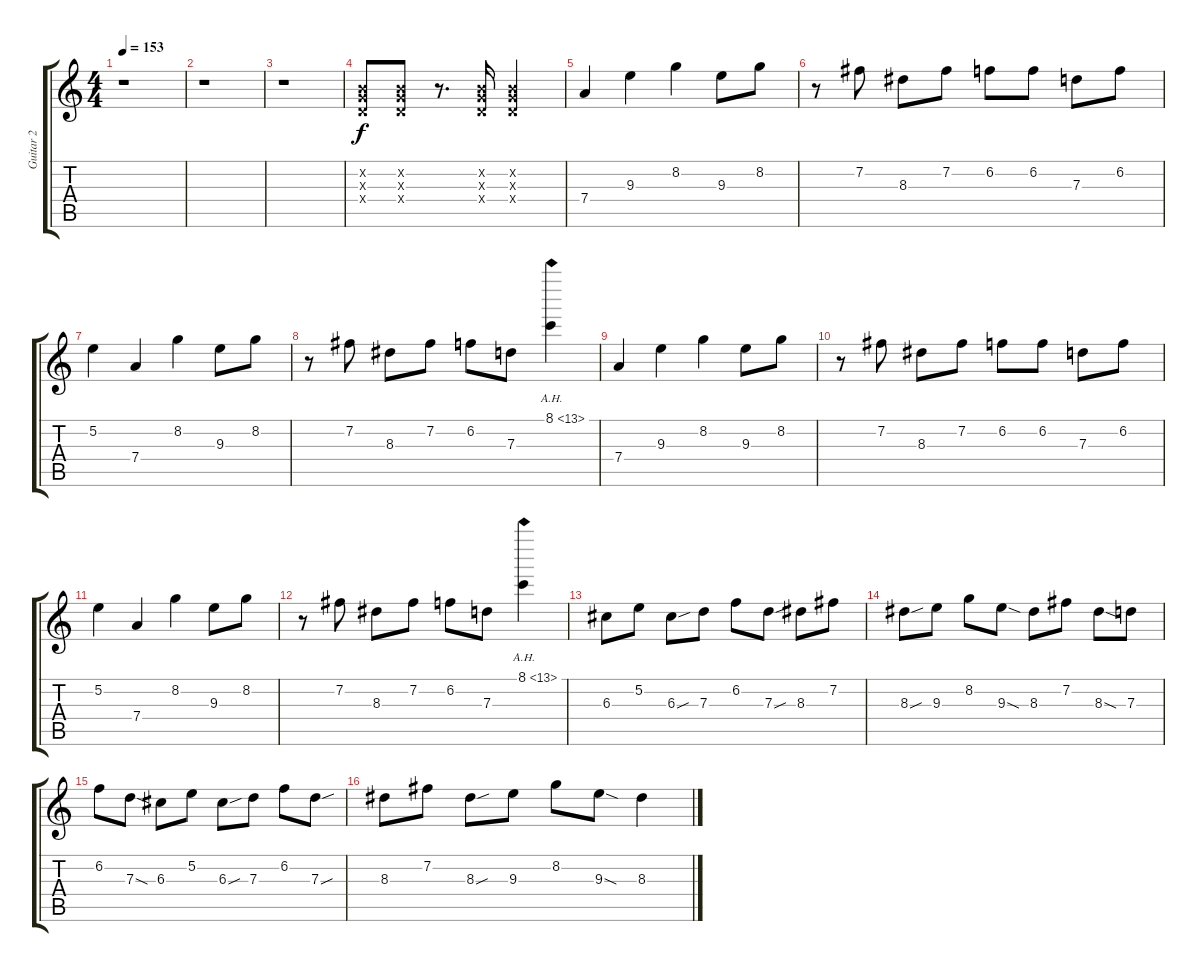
\track ("Guitar 2" "Guitar 2") {instrument distortionguitar}
\staff {score tabs}
\tuning (E4 B3 G3 D3 A2 E2) {hide}
\ts (4 4)
\tempo 153
\clef g2
\ks c
r.1{dy f instrument distortionguitar} |
r.1 |
r.1 |
(0.2{x} 0.3{x} 0.4{x}).8 (0.2{x} 0.3{x} 0.4{x}).8 r.8{d} (0.2{x} 0.3{x} 0.4{x}).16 (0.2{x} 0.3{x} 0.4{x}).2 |
7.4.4 9.3.4 8.2.4 9.3.8 8.2.8 |
r.8 7.2.8 8.3.8 7.2.8 6.2.8 6.2.8 7.3.8 6.2.8 |
5.2.4 7.4.4 8.2.4 9.3.8 8.2.8 |
r.8 7.2.8 8.3.8 7.2.8 6.2.8 7.3.8 8.1{ah 5}.4 |
7.4.4 9.3.4 8.2.4 9.3.8 8.2.8 |
r.8 7.2.8 8.3.8 7.2.8 6.2.8 6.2.8 7.3.8 6.2.8 |
5.2.4 7.4.4 8.2.4 9.3.8 8.2.8 |
r.8 7.2.8 8.3.8 7.2.8 6.2.8 7.3.8 8.1{ah 5}.4 |
6.3.8 5.2.8 6.3{sou}.8 7.3.8 6.2.8 7.3{sou}.8 8.3.8 7.2.8 |
8.3{sou}.8 9.3.8 8.2.8 9.3{sod}.8 8.3.8 7.2.8 8.3{sod}.8 7.3.8 |
6.2.8 7.3{sod}.8 6.3.8 5.2.8 6.3{sou}.8 7.3.8 6.2.8 7.3{sou}.8 |
8.3.8 7.2.8 8.3{sou}.8 9.3.8 8.2.8 9.3{sod}.8 8.3.4
